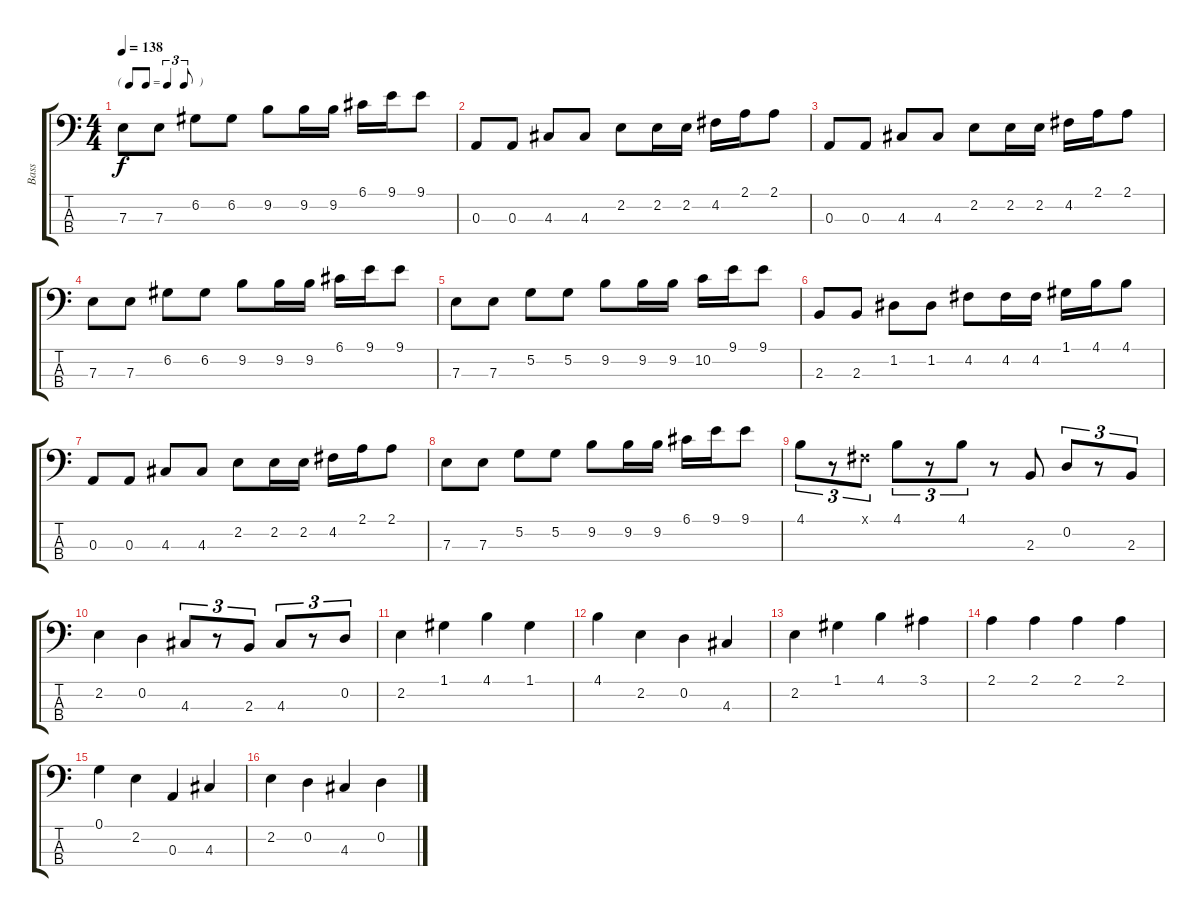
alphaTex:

\track ("Bass" "Bass") {instrument electricbassfinger}
\staff {score tabs}
\tuning (G2 D2 A1 E1) {hide}
\ts (4 4)
\tf triplet8th
\tempo 138
\clef f4
\ks c
7.3.8{dy f} 7.3.8 6.2.8 6.2.8 9.2.8 9.2.16 9.2.16 6.1.16 9.1.16 9.1.8 |
0.3.8 0.3.8 4.3.8 4.3.8 2.2.8 2.2.16 2.2.16 4.2.16 2.1.16 2.1.8 |
0.3.8 0.3.8 4.3.8 4.3.8 2.2.8 2.2.16 2.2.16 4.2.16 2.1.16 2.1.8 |
7.3.8 7.3.8 6.2.8 6.2.8 9.2.8 9.2.16 9.2.16 6.1.16 9.1.16 9.1.8 |
7.3.8 7.3.8 5.2.8 5.2.8 9.2.8 9.2.16 9.2.16 10.2.16 9.1.16 9.1.8 |
2.3.8 2.3.8 1.2.8 1.2.8 4.2.8 4.2.16 4.2.16 1.1.16 4.1.16 4.1.8 |
0.3.8 0.3.8 4.3.8 4.3.8 2.2.8 2.2.16 2.2.16 4.2.16 2.1.16 2.1.8 |
7.3.8 7.3.8 5.2.8 5.2.8 9.2.8 9.2.16 9.2.16 6.1.16 9.1.16 9.1.8 |
4.1.8{tu (3 2)} r.8{tu (3 2)} -1.1{x}.8{tu (3 2)} 4.1.8{tu (3 2)} r.8{tu (3 2)} 4.1.8{tu (3 2)} r.8 2.3.8 0.2.8{tu (3 2)} r.8{tu (3 2)} 2.3.8{tu (3 2)} |
2.2.4 0.2.4 4.3.8{tu (3 2)} r.8{tu (3 2)} 2.3.8{tu (3 2)} 4.3.8{tu (3 2)} r.8{tu (3 2)} 0.2.8{tu (3 2)} |
2.2.4 1.1.4 4.1.4 1.1.4 |
4.1.4 2.2.4 0.2.4 4.3.4 |
2.2.4 1.1.4 4.1.4 3.1.4 |
2.1.4 2.1.4 2.1.4 2.1.4 |
0.1.4 2.2.4 0.3.4 4.3.4 |
2.2.4 0.2.4 4.3.4 0.2.4
